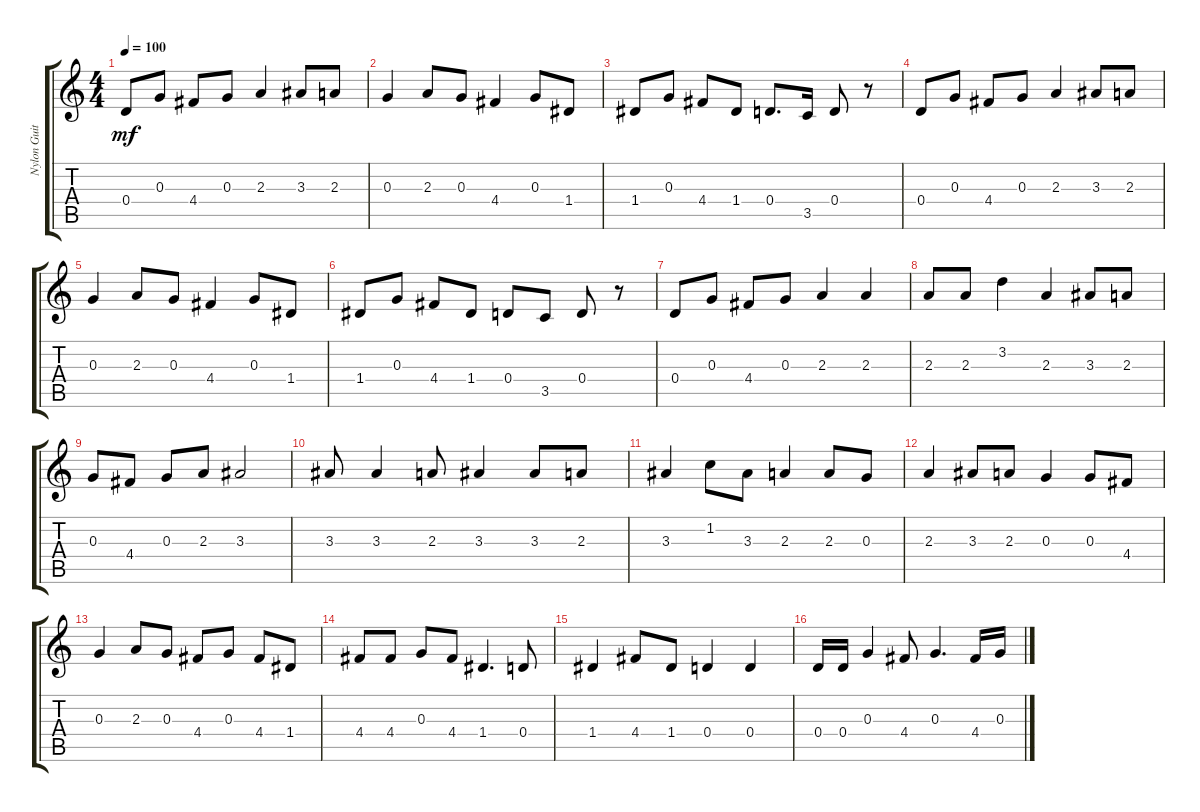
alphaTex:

\track ("Nylon Guitar" "Nylon Guit") {instrument acousticguitarnylon}
\staff {score tabs}
\tuning (E4 B3 G3 D3 A2 E2) {hide}
\ts (4 4)
\tempo 100
\clef g2
\ks c
0.4.8{dy mf instrument acousticguitarnylon} 0.3.8 4.4.8 0.3.8 2.3.4 3.3.8 2.3.8 |
0.3.4 2.3.8 0.3.8 4.4.4 0.3.8 1.4.8 |
1.4.8 0.3.8 4.4.8 1.4.8 0.4.8{d} 3.5.16 0.4.8 r.8 |
0.4.8 0.3.8 4.4.8 0.3.8 2.3.4 3.3.8 2.3.8 |
0.3.4 2.3.8 0.3.8 4.4.4 0.3.8 1.4.8 |
1.4.8 0.3.8 4.4.8 1.4.8 0.4.8 3.5.8 0.4.8 r.8 |
0.4.8 0.3.8 4.4.8 0.3.8 2.3.4 2.3.4 |
2.3.8 2.3.8 3.2.4 2.3.4 3.3.8 2.3.8 |
0.3.8 4.4.8 0.3.8 2.3.8 3.3.2 |
3.3.8 3.3.4 2.3.8 3.3.4 3.3.8 2.3.8 |
3.3.4 1.2.8 3.3.8 2.3.4 2.3.8 0.3.8 |
2.3.4 3.3.8 2.3.8 0.3.4 0.3.8 4.4.8 |
0.3.4 2.3.8 0.3.8 4.4.8 0.3.8 4.4.8 1.4.8 |
4.4.8 4.4.8 0.3.8 4.4.8 1.4.4{d} 0.4.8 |
1.4.4 4.4.8 1.4.8 0.4.4 0.4.4 |
0.4.16 0.4.16 0.3.4 4.4.8 0.3.4{d} 4.4.16 0.3.16
